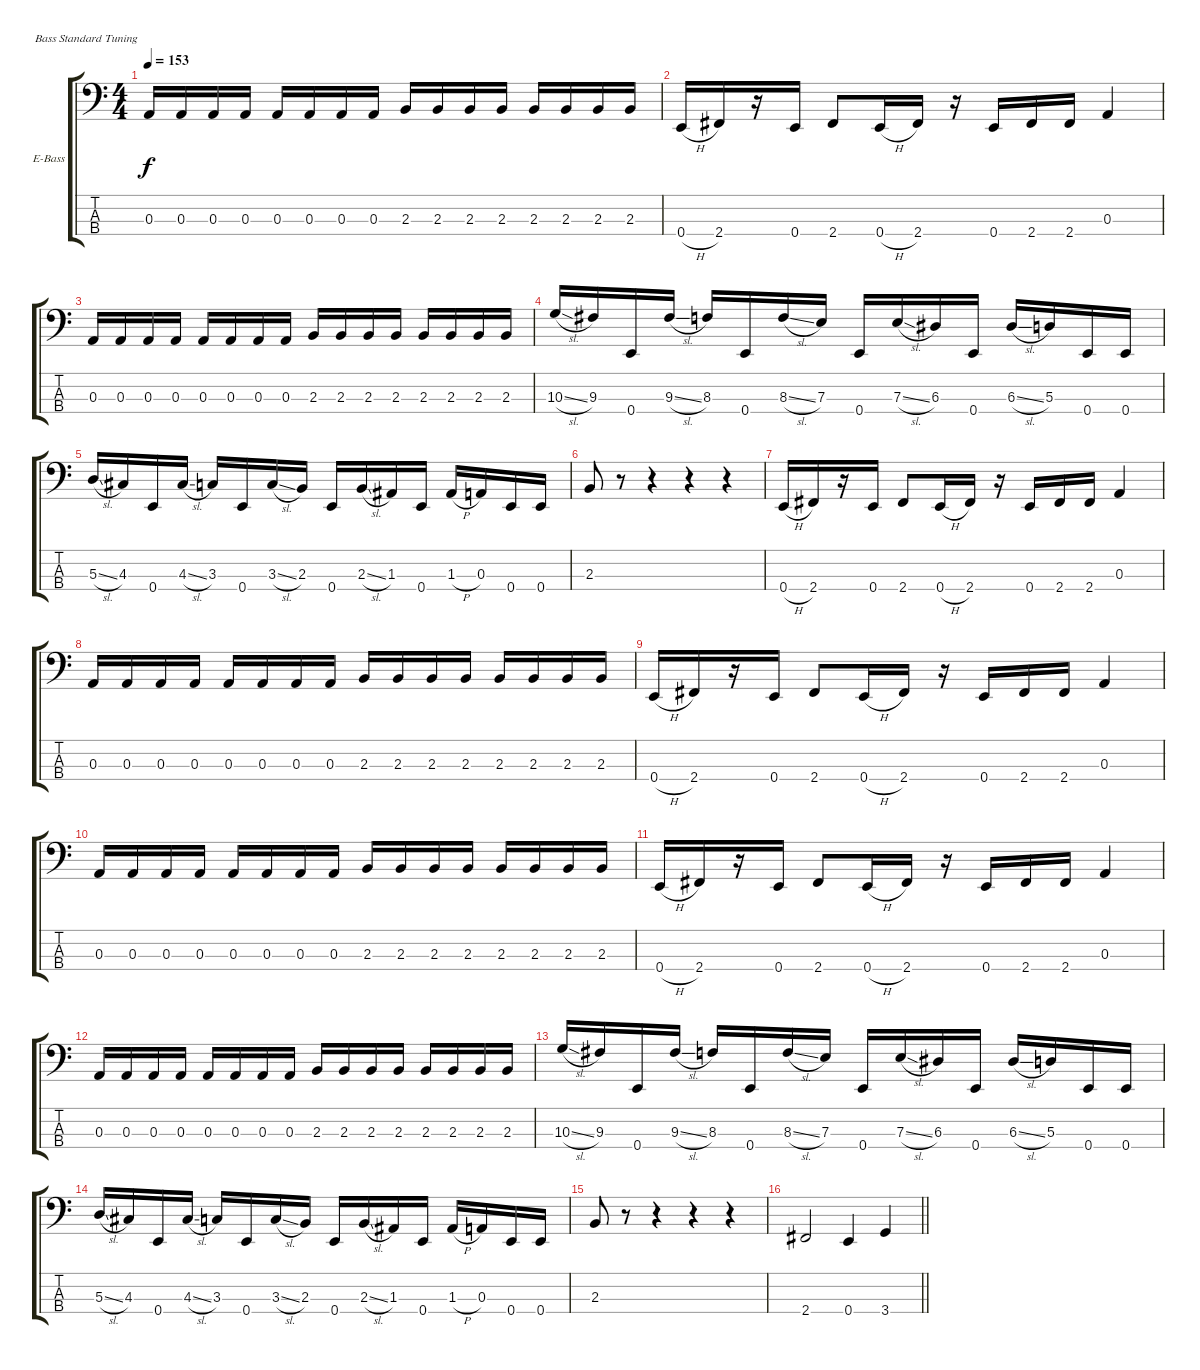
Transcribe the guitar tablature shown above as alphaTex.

\bracketExtendMode groupsimilarinstruments
\firstSystemTrackNameOrientation horizontal
\otherSystemsTrackNameOrientation horizontal
\track ("Ellefson" "E-Bass") {instrument electricbasspick}
\staff {score tabs}
\tuning (G2 D2 A1 E1)
\ts (4 4)
\tempo 153
\clef f4
\ks c
0.3.16{dy f} 0.3.16 0.3.16 0.3.16 0.3.16 0.3.16 0.3.16 0.3.16 2.3.16 2.3.16 2.3.16 2.3.16 2.3.16 2.3.16 2.3.16 2.3.16 |
0.4{h}.16 2.4.16 r.16 0.4.16 2.4.8 0.4{h}.16 2.4.16 r.16 0.4.16 2.4.16 2.4.16 0.3.4 |
0.3.16 0.3.16 0.3.16 0.3.16 0.3.16 0.3.16 0.3.16 0.3.16 2.3.16 2.3.16 2.3.16 2.3.16 2.3.16 2.3.16 2.3.16 2.3.16 |
10.3{sl}.16 9.3.16 0.4.16 9.3{sl}.16 8.3.16 0.4.16 8.3{sl}.16 7.3.16 0.4.16 7.3{sl}.16 6.3.16 0.4.16 6.3{sl}.16 5.3.16 0.4.16 0.4.16 |
5.3{sl}.16 4.3.16 0.4.16 4.3{sl}.16 3.3.16 0.4.16 3.3{sl}.16 2.3.16 0.4.16 2.3{sl}.16 1.3.16 0.4.16 1.3{h}.16 0.3.16 0.4.16 0.4.16 |
2.3.8 r.8 r.4 r.4 r.4 |
0.4{h}.16 2.4.16 r.16 0.4.16 2.4.8 0.4{h}.16 2.4.16 r.16 0.4.16 2.4.16 2.4.16 0.3.4 |
0.3.16 0.3.16 0.3.16 0.3.16 0.3.16 0.3.16 0.3.16 0.3.16 2.3.16 2.3.16 2.3.16 2.3.16 2.3.16 2.3.16 2.3.16 2.3.16 |
0.4{h}.16 2.4.16 r.16 0.4.16 2.4.8 0.4{h}.16 2.4.16 r.16 0.4.16 2.4.16 2.4.16 0.3.4 |
0.3.16 0.3.16 0.3.16 0.3.16 0.3.16 0.3.16 0.3.16 0.3.16 2.3.16 2.3.16 2.3.16 2.3.16 2.3.16 2.3.16 2.3.16 2.3.16 |
0.4{h}.16 2.4.16 r.16 0.4.16 2.4.8 0.4{h}.16 2.4.16 r.16 0.4.16 2.4.16 2.4.16 0.3.4 |
0.3.16 0.3.16 0.3.16 0.3.16 0.3.16 0.3.16 0.3.16 0.3.16 2.3.16 2.3.16 2.3.16 2.3.16 2.3.16 2.3.16 2.3.16 2.3.16 |
10.3{sl}.16 9.3.16 0.4.16 9.3{sl}.16 8.3.16 0.4.16 8.3{sl}.16 7.3.16 0.4.16 7.3{sl}.16 6.3.16 0.4.16 6.3{sl}.16 5.3.16 0.4.16 0.4.16 |
5.3{sl}.16 4.3.16 0.4.16 4.3{sl}.16 3.3.16 0.4.16 3.3{sl}.16 2.3.16 0.4.16 2.3{sl}.16 1.3.16 0.4.16 1.3{h}.16 0.3.16 0.4.16 0.4.16 |
2.3.8 r.8 r.4 r.4 r.4 |
\barLineRight lightlight
2.4.2 0.4.4 3.4.4
